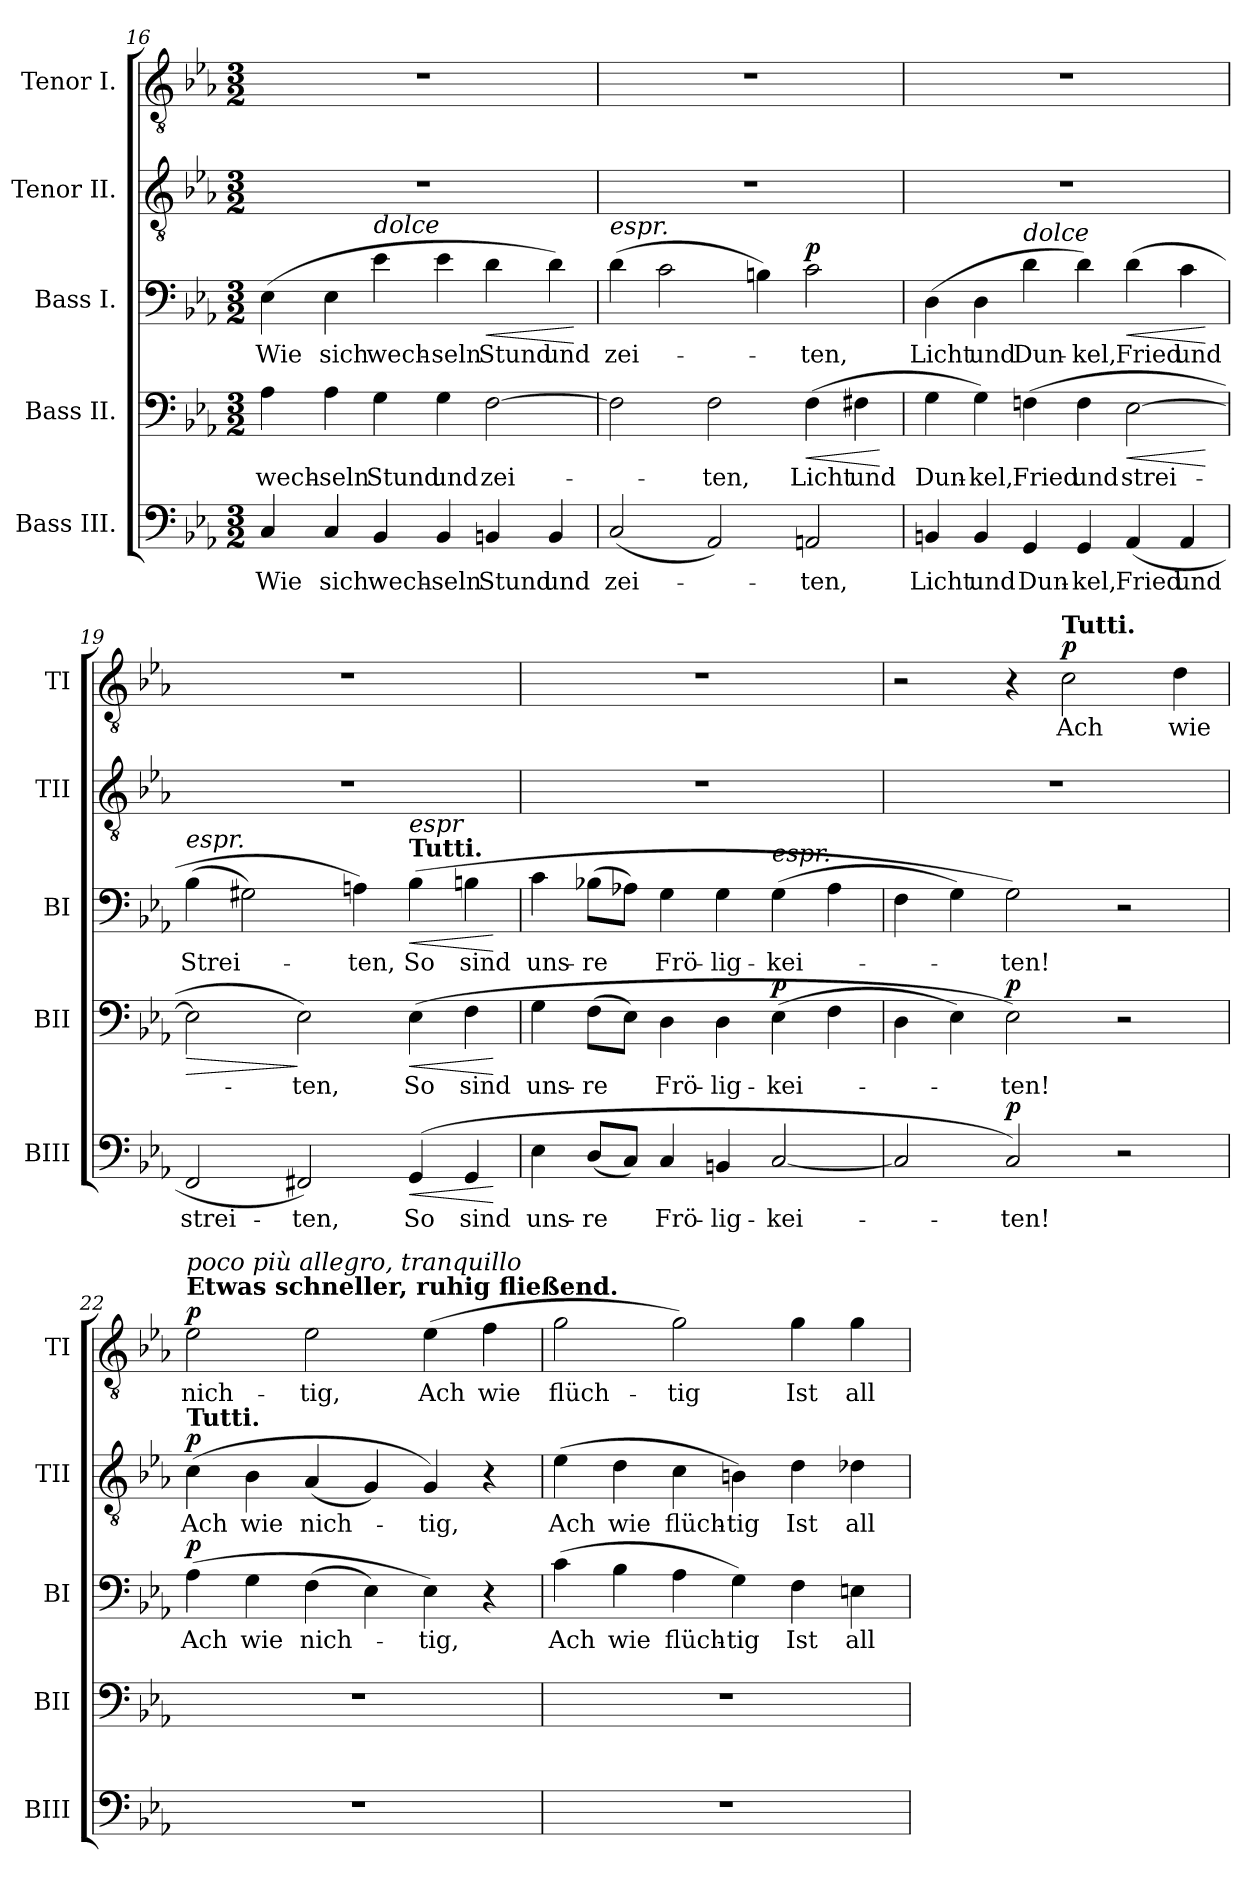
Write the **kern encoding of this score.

**kern	**text	**dynam	**kern	**text	**dynam	**kern	**text	**dynam	**kern	**text	**dynam	**kern	**text	**dynam
*part5	*part5	*part5	*part4	*part4	*part4	*part3	*part3	*part3	*part2	*part2	*part2	*part1	*part1	*part1
*staff5	*staff5	*staff5	*staff4	*staff4	*staff4	*staff3	*staff3	*staff3	*staff2	*staff2	*staff2	*staff1	*staff1	*staff1
*I"Bass III.	*	*	*I"Bass II.	*	*	*I"Bass I.	*	*	*I"Tenor II.	*	*	*I"Tenor I.	*	*
*I'BIII	*	*	*I'BII	*	*	*I'BI	*	*	*I'TII	*	*	*I'TI	*	*
*clefF4	*	*	*clefF4	*	*	*clefF4	*	*	*clefGv2	*	*	*clefGv2	*	*
*k[b-e-a-]	*	*	*k[b-e-a-]	*	*	*k[b-e-a-]	*	*	*k[b-e-a-]	*	*	*k[b-e-a-]	*	*
*M3/2	*	*	*M3/2	*	*	*M3/2	*	*	*M3/2	*	*	*M3/2	*	*
=16	=16	=16	=16	=16	=16	=16	=16	=16	=16	=16	=16	=16	=16	=16
!	!LO:LY:b	!	!	!LO:LY:b	!	!	!LO:LY:b	!	!	!	!	!	!	!
4C/	Wie	.	4A-\	wech-	.	(>4E-\	Wie	.	1.r	.	.	1.r	.	.
!	!LO:LY:b	!	!	!LO:LY:b	!	!	!LO:LY:b	!	!	!	!	!	!	!
4C/	sich	.	4A-\	-seln	.	4E-\	sich	.	.	.	.	.	.	.
!	!	!	!	!	!	!LO:TX:a:i:t=dolce	!	!	!	!	!	!	!	!
!	!LO:LY:b	!	!	!LO:LY:b	!	!	!LO:LY:b	!	!	!	!	!	!	!
4BB-/	wech-	.	4G\	Stund	.	4e-\	wech-	.	.	.	.	.	.	.
!	!LO:LY:b	!	!	!LO:LY:b	!	!	!LO:LY:b	!	!	!	!	!	!	!
4BB-/	-seln	.	4G\	und	.	4e-\	-seln	.	.	.	.	.	.	.
!	!LO:LY:b	!	!	!LO:LY:b	!	!	!LO:LY:b	!LO:HP:b	!	!	!	!	!	!
4BBn/	Stund	.	[2F\	zei-	.	4d\	Stund	<	.	.	.	.	.	.
!	!LO:LY:b	!	!	!	!	!	!LO:LY:b	!	!	!	!	!	!	!
4BB/	und	.	.	.	.	4d\)	und	.	.	.	.	.	.	.
.	.	.	.	.	.	.	.	[	.	.	.	.	.	.
=17	=17	=17	=17	=17	=17	=17	=17	=17	=17	=17	=17	=17	=17	=17
!	!	!	!	!	!	!LO:TX:a:i:t=espr.	!	!	!	!	!	!	!	!
!	!LO:LY:b	!	!	!	!	!	!LO:LY:b	!	!	!	!	!	!	!
(<2C/	zei-	.	2F\]	.	.	(>4d\	zei-	.	1.r	.	.	1.r	.	.
.	.	.	.	.	.	2c\	.	.	.	.	.	.	.	.
!	!	!	!	!LO:LY:b	!	!	!	!	!	!	!	!	!	!
2AA-/)	.	.	2F\	-ten,	.	.	.	.	.	.	.	.	.	.
.	.	.	.	.	.	4Bn\)	.	.	.	.	.	.	.	.
!	!LO:LY:b	!	!	!LO:LY:b	!LO:HP:b	!	!LO:LY:b	!LO:DY:a	!	!	!	!	!	!
2AAn/	-ten,	.	(>4F\	Licht	<	2c\	-ten,	p	.	.	.	.	.	.
!	!	!	!	!LO:LY:b	!	!	!	!	!	!	!	!	!	!
.	.	.	4F#X\	und	.	.	.	.	.	.	.	.	.	.
.	.	.	.	.	[	.	.	.	.	.	.	.	.	.
!!LO:PB:g=z
=18	=18	=18	=18	=18	=18	=18	=18	=18	=18	=18	=18	=18	=18	=18
!	!LO:LY:b	!	!	!LO:LY:b	!	!	!LO:LY:b	!	!	!	!	!	!	!
4BBn/	Licht	.	4G\	Dun-	.	(>4D\	Licht	.	1.r	.	.	1.r	.	.
!	!LO:LY:b	!	!	!LO:LY:b	!	!	!LO:LY:b	!	!	!	!	!	!	!
4BB/	und	.	4G\)	-kel,	.	4D\	und	.	.	.	.	.	.	.
!	!	!	!	!	!	!LO:TX:a:i:t=dolce	!	!	!	!	!	!	!	!
!	!LO:LY:b	!	!	!LO:LY:b	!	!	!LO:LY:b	!	!	!	!	!	!	!
4GG/	Dun-	.	(>4Fn\	Fried	.	4d\	Dun-	.	.	.	.	.	.	.
!	!LO:LY:b	!	!	!LO:LY:b	!	!	!LO:LY:b	!	!	!	!	!	!	!
4GG/	-kel,	.	4F\	und	.	4d\)	-kel,	.	.	.	.	.	.	.
!	!LO:LY:b	!	!	!LO:LY:b	!LO:HP:b	!	!LO:LY:b	!LO:HP:b	!	!	!	!	!	!
(<4AA-/	Fried	.	[2E-\	strei-	<	(<4d\	Fried	<	.	.	.	.	.	.
!	!LO:LY:b	!	!	!	!	!	!LO:LY:b	!	!	!	!	!	!	!
4AA-/	und	.	.	.	.	4c\	und	.	.	.	.	.	.	.
.	.	.	.	.	[	.	.	[	.	.	.	.	.	.
=19	=19	=19	=19	=19	=19	=19	=19	=19	=19	=19	=19	=19	=19	=19
!	!	!	!	!	!	!LO:TX:a:i:t=espr.	!	!	!	!	!	!	!	!
!	!LO:LY:b	!	!	!	!LO:HP:b	!	!LO:LY:b	!	!	!	!	!	!	!
2FF/	strei-	.	2E-\]	.	>	(>4B-\	Strei-	.	1.r	.	.	1.r	.	.
.	.	.	.	.	.	2G#X\)	.	.	.	.	.	.	.	.
!	!LO:LY:b	!	!	!LO:LY:b	!	!	!	!	!	!	!	!	!	!
2FF#X/)	-ten,	.	2E-\)	-ten,	]	.	.	.	.	.	.	.	.	.
!	!	!	!	!	!	!	!LO:LY:b	!	!	!	!	!	!	!
.	.	.	.	.	.	4An\)	-ten,	.	.	.	.	.	.	.
!	!	!	!	!	!	!LO:TX:a:B:t=Tutti.	!	!	!	!	!	!	!	!
!	!	!	!	!	!	!LO:TX:a:i:t=espr	!	!	!	!	!	!	!	!
!	!LO:LY:b	!LO:HP:b	!	!LO:LY:b	!LO:HP:b	!	!LO:LY:b	!LO:HP:b	!	!	!	!	!	!
(>4GG/	So	<	(>4E-\	So	<	(>4B-\	So	<	.	.	.	.	.	.
!	!LO:LY:b	!	!	!LO:LY:b	!	!	!LO:LY:b	!	!	!	!	!	!	!
4GG/	sind	.	4F\	sind	.	4Bn\	sind	.	.	.	.	.	.	.
.	.	[	.	.	[	.	.	[	.	.	.	.	.	.
=20	=20	=20	=20	=20	=20	=20	=20	=20	=20	=20	=20	=20	=20	=20
!	!LO:LY:b	!	!	!LO:LY:b	!	!	!LO:LY:b	!	!	!	!	!	!	!
4E-\	uns-	.	4G\	uns-	.	4c\	uns-	.	1.r	.	.	1.r	.	.
!	!LO:LY:b	!	!	!LO:LY:b	!	!	!LO:LY:b	!	!	!	!	!	!	!
(<8D/L	-re	.	(>8F\L	-re	.	(>8B-X\L	-re	.	.	.	.	.	.	.
8C/J)	.	.	8E-\J)	.	.	8A-X\J)	.	.	.	.	.	.	.	.
!	!LO:LY:b	!	!	!LO:LY:b	!	!	!LO:LY:b	!	!	!	!	!	!	!
4C/	Frö-	.	4D\	Frö-	.	4G\	Frö-	.	.	.	.	.	.	.
!	!LO:LY:b	!	!	!LO:LY:b	!	!	!LO:LY:b	!	!	!	!	!	!	!
4BBn/	-lig-	.	4D\	-lig-	.	4G\	-lig-	.	.	.	.	.	.	.
!	!	!	!	!	!	!LO:TX:a:i:t=espr.	!	!	!	!	!	!	!	!
!	!LO:LY:b	!	!	!LO:LY:b	!LO:DY:a	!	!LO:LY:b	!	!	!	!	!	!	!
[2C/	-kei-	.	(>4E-\	-kei-	p	(>4G\	-kei-	.	.	.	.	.	.	.
.	.	.	4F\	.	.	4A-\	.	.	.	.	.	.	.	.
=21	=21	=21	=21	=21	=21	=21	=21	=21	=21	=21	=21	=21	=21	=21
2C/]	.	.	4D\	.	.	4F\	.	.	1.r	.	.	2r	.	.
.	.	.	4E-\)	.	.	4G\)	.	.	.	.	.	.	.	.
!	!LO:LY:b	!LO:DY:a	!	!LO:LY:b	!LO:DY:a	!	!LO:LY:b	!	!	!	!	!	!	!
2C/)	-ten!	p	2E-\)	-ten!	p	2G\)	-ten!	.	.	.	.	4r	.	.
!	!	!	!	!	!	!	!	!	!	!	!	!LO:TX:a:B:t=Tutti.	!	!
!	!	!	!	!	!	!	!	!	!	!	!	!	!LO:LY:b	!LO:DY:a
.	.	.	.	.	.	.	.	.	.	.	.	2c\	Ach	p
2r	.	.	2r	.	.	2r	.	.	.	.	.	.	.	.
!	!	!	!	!	!	!	!	!	!	!	!	!	!LO:LY:b	!
.	.	.	.	.	.	.	.	.	.	.	.	4d\	wie	.
!!LO:LB:g=z
=22	=22	=22	=22	=22	=22	=22	=22	=22	=22	=22	=22	=22	=22	=22
!	!	!	!	!	!	!	!	!	!	!	!	!LO:TX:a:B:t=Etwas schneller, ruhig fließend.	!	!
!	!	!	!	!	!	!	!	!	!	!	!	!LO:TX:i:t=poco più allegro, tranquillo	!	!
!	!	!	!	!	!	!	!	!	!LO:TX:a:B:t=Tutti.	!	!	!	!	!
!	!	!	!	!	!	!	!LO:LY:b	!LO:DY:a	!	!LO:LY:b	!LO:DY:a	!	!LO:LY:b	!LO:DY:a
1.r	.	.	1.r	.	.	(>4A-\	Ach	p	(>4c\	Ach	p	2e-\	nich-	p
!	!	!	!	!	!	!	!LO:LY:b	!	!	!LO:LY:b	!	!	!	!
.	.	.	.	.	.	4G\	wie	.	4B-\	wie	.	.	.	.
!	!	!	!	!	!	!	!LO:LY:b	!	!	!LO:LY:b	!	!	!LO:LY:b	!
.	.	.	.	.	.	(>4F\	nich-	.	(<4A-/	nich-	.	2e-\	-tig,	.
.	.	.	.	.	.	4E-\)	.	.	4G/)	.	.	.	.	.
!	!	!	!	!	!	!	!LO:LY:b	!	!	!LO:LY:b	!	!	!LO:LY:b	!
.	.	.	.	.	.	4E-\)	-tig,	.	4G/)	-tig,	.	(>4e-\	Ach	.
!	!	!	!	!	!	!	!	!	!	!	!	!	!LO:LY:b	!
.	.	.	.	.	.	4r	.	.	4r	.	.	4f\	wie	.
=23	=23	=23	=23	=23	=23	=23	=23	=23	=23	=23	=23	=23	=23	=23
!	!	!	!	!	!	!	!LO:LY:b	!	!	!LO:LY:b	!	!	!LO:LY:b	!
1.r	.	.	1.r	.	.	(>4c\	Ach	.	(>4e-\	Ach	.	2g\	flüch-	.
!	!	!	!	!	!	!	!LO:LY:b	!	!	!LO:LY:b	!	!	!	!
.	.	.	.	.	.	4B-\	wie	.	4d\	wie	.	.	.	.
!	!	!	!	!	!	!	!LO:LY:b	!	!	!LO:LY:b	!	!	!LO:LY:b	!
.	.	.	.	.	.	4A-\	flüch-	.	4c\	flüch-	.	2g\)	-tig	.
!	!	!	!	!	!	!	!LO:LY:b	!	!	!LO:LY:b	!	!	!	!
.	.	.	.	.	.	4G\)	-tig	.	4Bn\)	-tig	.	.	.	.
!	!	!	!	!	!	!	!LO:LY:b	!	!	!LO:LY:b	!	!	!LO:LY:b	!
.	.	.	.	.	.	4F\	Ist	.	4d\	Ist	.	4g\	Ist	.
!	!	!	!	!	!	!	!LO:LY:b	!	!	!LO:LY:b	!	!	!LO:LY:b	!
.	.	.	.	.	.	4En\	all	.	4d-X\	all	.	4g\	all	.
=	=	=	=	=	=	=	=	=	=	=	=	=	=	=
*-	*-	*-	*-	*-	*-	*-	*-	*-	*-	*-	*-	*-	*-	*-
